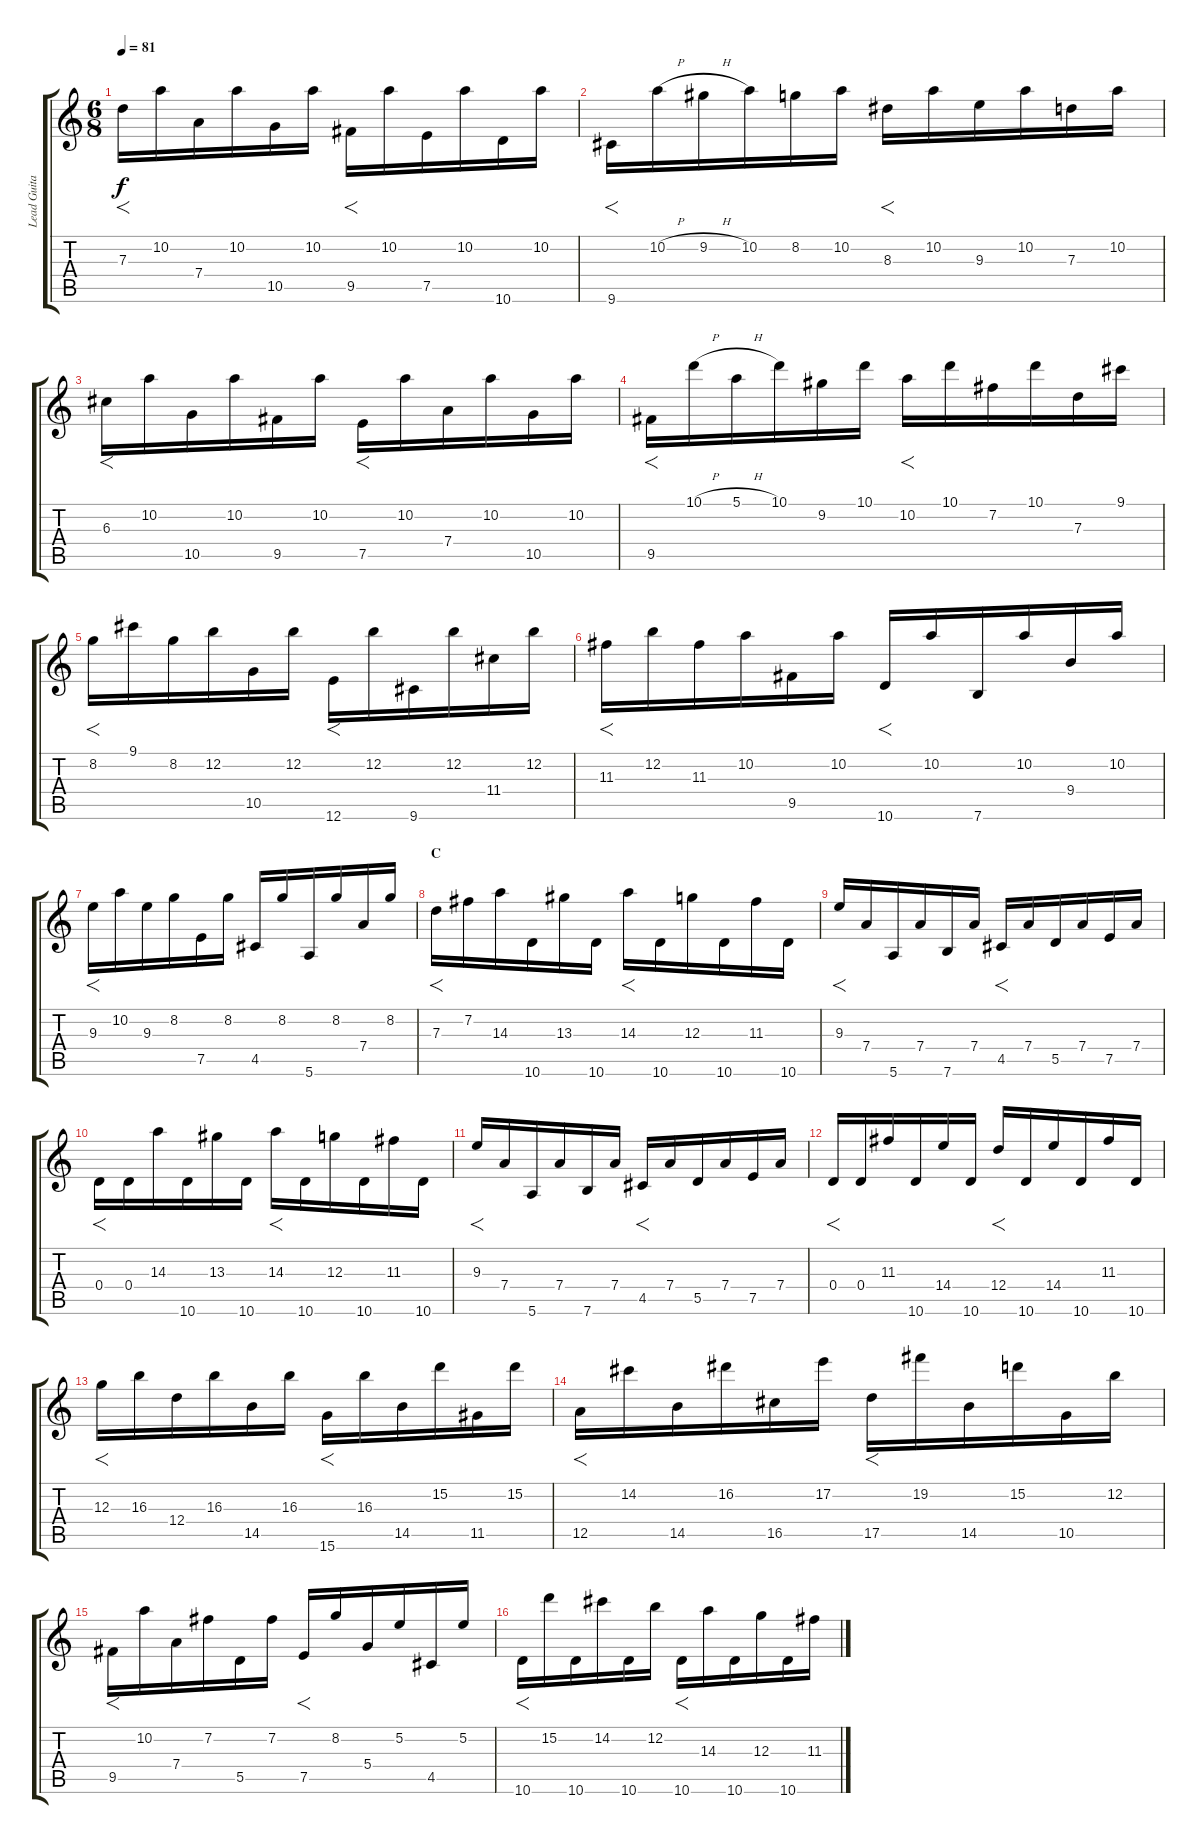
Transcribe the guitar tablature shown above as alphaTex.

\track ("Lead Guitar" "Lead Guita") {instrument electricguitarclean}
\staff {score tabs}
\tuning (E4 B3 G3 D3 A2 E2) {hide}
\ts (6 8)
\tempo 81
\clef g2
\ks c
7.3.16{f dy f} 10.2.16 7.4.16 10.2.16 10.5.16 10.2.16 9.5.16{f} 10.2.16 7.5.16 10.2.16 10.6.16 10.2.16 |
9.6.16{f} 10.2{h}.16 9.2{h}.16 10.2.16 8.2.16 10.2.16 8.3.16{f} 10.2.16 9.3.16 10.2.16 7.3.16 10.2.16 |
6.3.16{f} 10.2.16 10.5.16 10.2.16 9.5.16 10.2.16 7.5.16{f} 10.2.16 7.4.16 10.2.16 10.5.16 10.2.16 |
9.5.16{f} 10.1{h}.16 5.1{h}.16 10.1.16 9.2.16 10.1.16 10.2.16{f} 10.1.16 7.2.16 10.1.16 7.3.16 9.1.16 |
8.2.16{f} 9.1.16 8.2.16 12.2.16 10.5.16 12.2.16 12.6.16{f} 12.2.16 9.6.16 12.2.16 11.4.16 12.2.16 |
11.3.16{f} 12.2.16 11.3.16 10.2.16 9.5.16 10.2.16 10.6.16{f} 10.2.16 7.6.16 10.2.16 9.4.16 10.2.16 |
9.3.16{f} 10.2.16 9.3.16 8.2.16 7.5.16 8.2.16 4.5.16 8.2.16 5.6.16 8.2.16 7.4.16 8.2.16 |
\section ("" "C")
7.3.16{f} 7.2.16 14.3.16 10.6.16 13.3.16 10.6.16 14.3.16{f} 10.6.16 12.3.16 10.6.16 11.3.16 10.6.16 |
9.3.16{f} 7.4.16 5.6.16 7.4.16 7.6.16 7.4.16 4.5.16{f} 7.4.16 5.5.16 7.4.16 7.5.16 7.4.16 |
0.4.16{f} 0.4.16 14.3.16 10.6.16 13.3.16 10.6.16 14.3.16{f} 10.6.16 12.3.16 10.6.16 11.3.16 10.6.16 |
9.3.16{f} 7.4.16 5.6.16 7.4.16 7.6.16 7.4.16 4.5.16{f} 7.4.16 5.5.16 7.4.16 7.5.16 7.4.16 |
0.4.16{f} 0.4.16 11.3.16 10.6.16 14.4.16 10.6.16 12.4.16{f} 10.6.16 14.4.16 10.6.16 11.3.16 10.6.16 |
12.3.16{f} 16.3.16 12.4.16 16.3.16 14.5.16 16.3.16 15.6.16{f} 16.3.16 14.5.16 15.2.16 11.5.16 15.2.16 |
12.5.16{f} 14.2.16 14.5.16 16.2.16 16.5.16 17.2.16 17.5.16{f} 19.2.16 14.5.16 15.2.16 10.5.16 12.2.16 |
9.5.16{f} 10.2.16 7.4.16 7.2.16 5.5.16 7.2.16 7.5.16{f} 8.2.16 5.4.16 5.2.16 4.5.16 5.2.16 |
10.6.16{f} 15.2.16 10.6.16 14.2.16 10.6.16 12.2.16 10.6.16{f} 14.3.16 10.6.16 12.3.16 10.6.16 11.3.16
